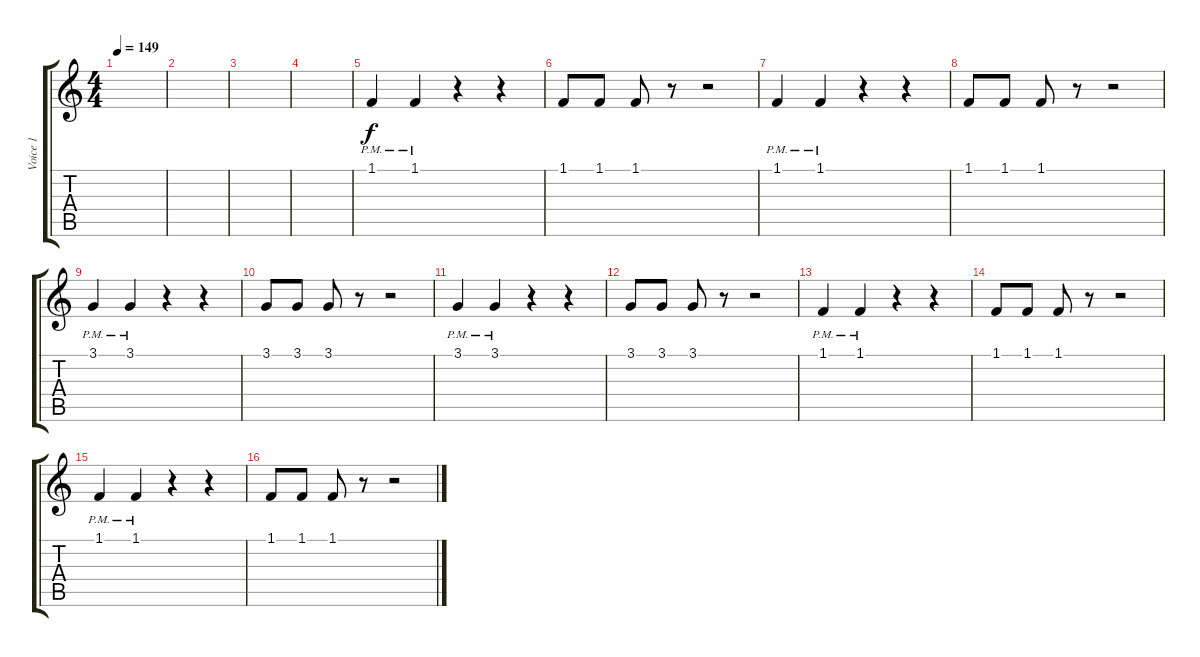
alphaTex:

\track ("Voice 1" "Voice 1") {instrument choiraahs}
\staff {score tabs}
\tuning (E4 B3 G3 D3 A2 E2) {hide}
\ts (4 4)
\tempo 149
\clef g2
\ks c
|
|
|
|
1.1{pm}.4 1.1{pm}.4 r.4 r.4 |
1.1.8 1.1.8 1.1.8 r.8 r.2 |
1.1{pm}.4 1.1{pm}.4 r.4 r.4 |
1.1.8 1.1.8 1.1.8 r.8 r.2 |
3.1{pm}.4 3.1{pm}.4 r.4 r.4 |
3.1.8 3.1.8 3.1.8 r.8 r.2 |
3.1{pm}.4 3.1{pm}.4 r.4 r.4 |
3.1.8 3.1.8 3.1.8 r.8 r.2 |
1.1{pm}.4 1.1{pm}.4 r.4 r.4 |
1.1.8 1.1.8 1.1.8 r.8 r.2 |
1.1{pm}.4 1.1{pm}.4 r.4 r.4 |
1.1.8 1.1.8 1.1.8 r.8 r.2
